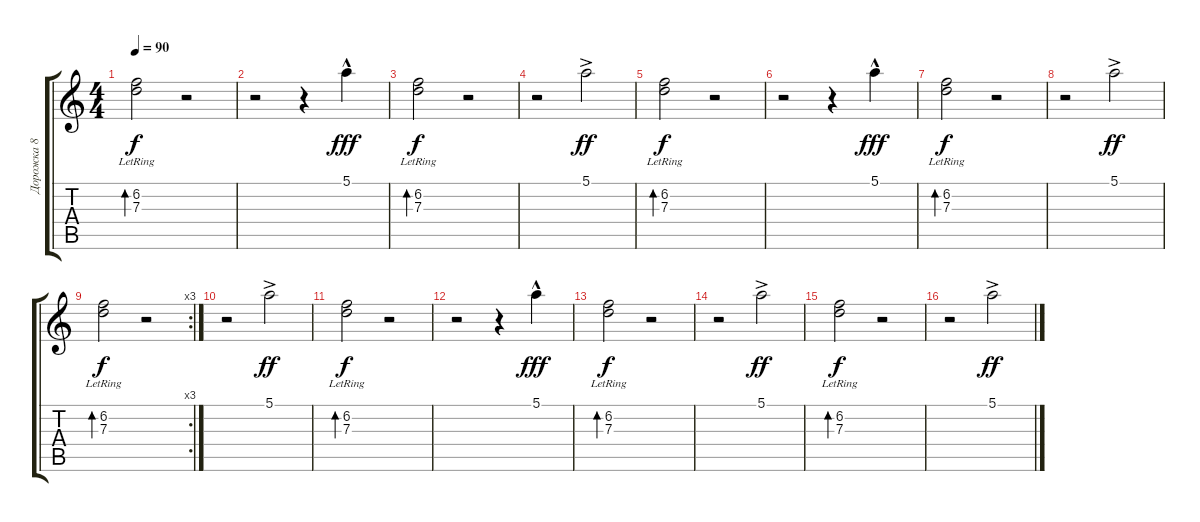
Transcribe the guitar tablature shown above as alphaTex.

\track ("Дорожка 8" "Дорожка 8") {instrument acousticguitarsteel}
\staff {score tabs}
\tuning (E4 B3 G3 D3 A2 E2) {hide}
\ts (4 4)
\tempo 90
\clef g2
\ks c
(6.2{lr} 7.3).2{bd 120 dy f} r.2 |
r.2 r.4 5.1{hac}.4{dy fff} |
(6.2{lr} 7.3).2{bd 120 dy f} r.2 |
r.2 5.1{ac}.2{dy ff} |
(6.2{lr} 7.3).2{bd 120 dy f} r.2 |
r.2 r.4 5.1{hac}.4{dy fff} |
(6.2{lr} 7.3).2{bd 120 dy f} r.2 |
r.2 5.1{ac}.2{dy ff} |
\rc 3
(6.2{lr} 7.3).2{bd 120 dy f} r.2 |
r.2 5.1{ac}.2{dy ff} |
(6.2{lr} 7.3).2{bd 120 dy f} r.2 |
r.2 r.4 5.1{hac}.4{dy fff} |
(6.2{lr} 7.3).2{bd 120 dy f} r.2 |
r.2 5.1{ac}.2{dy ff} |
(6.2{lr} 7.3).2{bd 120 dy f} r.2 |
r.2 5.1{ac}.2{dy ff}
